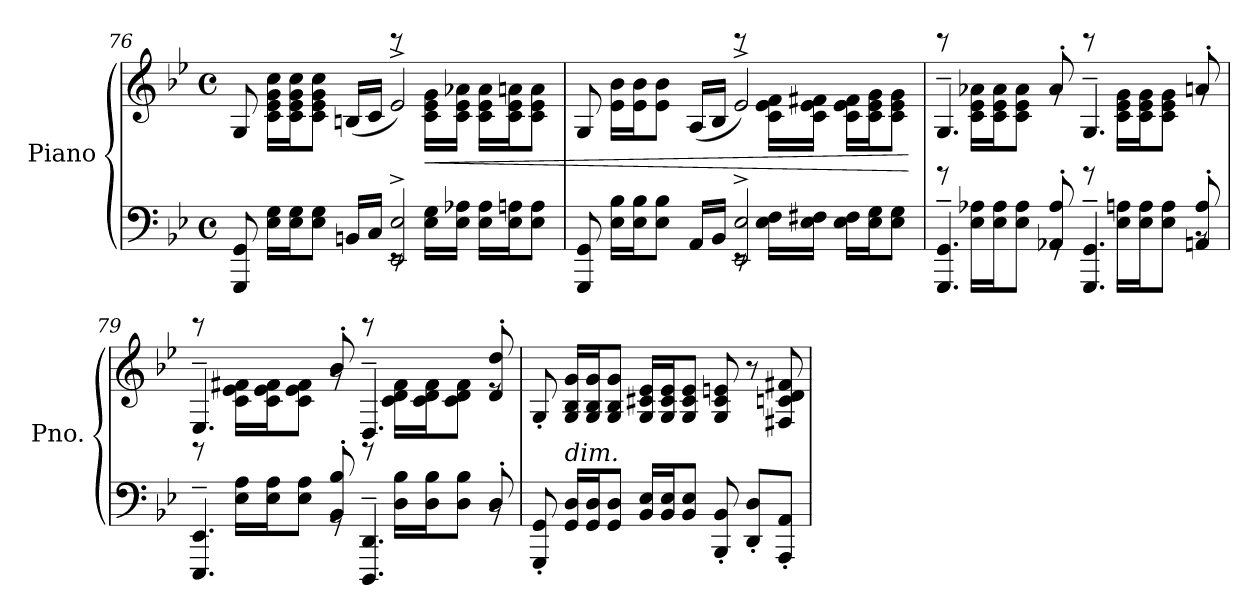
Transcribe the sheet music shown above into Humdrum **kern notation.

**kern	**kern	**dynam
*part1	*part1	*part1
*staff2	*staff1	*staff1/2
*I"Piano	*	*
*I'Pno.	*	*
*clefF4	*clefG2	*
*k[b-e-]	*k[b-e-]	*
*M4/4	*M4/4	*
*met(c)	*met(c)	*
=76	=76	=76
*^	*^	*
8GGG/ 8GG/	8ryy	8G/	8ryy	.
8ryy	16E-\ 16G\LL	8ryy	16c\ 16e-\ 16g\ 16cc\LL	.
.	16E-\ 16G\J	.	16c\ 16e-\ 16g\ 16cc\J	.
8ryy	8E-\ 8G\J	8ryy	8c\ 8e-\ 8g\ 8cc\J	.
16BBn/LL	8ryy	(16Bn/LL	8ryy	.
16C/JJ	.	16c/JJ	.	.
2EE-/^ 2E-/^	8rEE	2e-^/)	8rccc	.
!	!	!	!	!LO:HP:b
.	16E-\ 16G\LL	.	16c\ 16e-\ 16g\LL	<
.	16E-\ 16A-X\JJ	.	16c\ 16e-\ 16a-X\JJ	.
.	16E-\ 16A-\LL	.	16c\ 16e-\ 16a-\LL	.
.	16E-\ 16An\J	.	16c\ 16e-\ 16an\J	.
.	8E-\ 8A\J	.	8c\ 8e-\ 8a\J	.
=77	=77	=77	=77	=77
8GGG/ 8GG/	8ryy	8G/	8ryy	.
8ryy	16E-\ 16B-\LL	8ryy	16e-\ 16b-\LL	.
.	16E-\ 16B-\J	.	16e-\ 16b-\J	.
8ryy	8E-\ 8B-\J	8ryy	8e-\ 8b-\J	.
16AA/LL	8ryy	(16A/LL	8ryy	.
16BB-/JJ	.	16B-/JJ	.	.
2EE-/^ 2E-/^	8rEE	2e-^/)	8rccc	.
.	16E-\ 16F\LL	.	16c\ 16e-\ 16f\LL	.
.	16E-\ 16F#X\JJ	.	16c\ 16e-\ 16f#X\JJ	.
.	16E-\ 16F#\LL	.	16c\ 16e-\ 16f#\LL	.
.	16E-\ 16G\J	.	16c\ 16e-\ 16g\J	.
.	8E-\ 8G\J	.	8c\ 8e-\ 8g\J	.
*v	*v	*	*	*
*	*v	*v	*
.	.	[
!!LO:LB:g=z
=78	=78	=78
*^	*^	*
4.GGG/~ 4.GG/~	8rg	4.G~/	8rccc	.
.	16E-\ 16A-X\LL	.	16c\ 16e-\ 16a-X\LL	.
.	16E-\ 16A-\J	.	16c\ 16e-\ 16a-\J	.
.	8E-\ 8A-\J	.	8c\ 8e-\ 8a-\J	.
8AA-X/' 8A-/'	8rGG	8a-'/	8rg	.
4.GGG/~ 4.GG/~	8rg	4.G~/	8rccc	.
.	16E-\ 16An\LL	.	16c\ 16e-\ 16g\LL	.
.	16E-\ 16A\J	.	16c\ 16e-\ 16g\J	.
.	8E-\ 8A\J	.	8c\ 8e-\ 8g\J	.
8AAn/' 8A/'	8rBB	8an'/	8rg	.
=79	=79	=79	=79	=79
4.EEE-/~ 4.EE-/~	8rg	4.E-~/	8rccc	.
.	16E-\ 16A\LL	.	16c\ 16e-\ 16f#X\LL	.
.	16E-\ 16A\J	.	16c\ 16e-\ 16f#\J	.
.	8E-\ 8A\J	.	8c\ 8e-\ 8f#\J	.
8BB-/' 8B-/'	8rGG	8b-'/	8rg	.
4.DDD/~ 4.DD/~	8rg	4.D~/	8rccc	.
.	16D\ 16B-\LL	.	16c\ 16d\ 16f#\LL	.
.	16D\ 16B-\J	.	16c\ 16d\ 16f#\J	.
.	8D\ 8B-\J	.	8c\ 8d\ 8f#\J	.
8D'/	8rBB	8d/' 8dd/'	8re	.
*v	*v	*	*	*
*	*v	*v	*
=80	=80	=80
8GGG/' 8GG/'	8G'/	.
!LO:TX:a:i:t=dim.	!	!
16GG/ 16D/LL	16G/ 16B-/ 16g/LL	.
16GG/ 16D/J	16G/ 16B-/ 16g/J	.
8GG/ 8D/J	8G/ 8B-/ 8g/J	.
16BB-/ 16E-/LL	16G/ 16c#X/ 16e-/LL	.
16BB-/ 16E-/J	16G/ 16c#/ 16e-/J	.
8BB-/ 8E-/J	8G/ 8c#/ 8e-/J	.
8BBB-/' 8BB-/'	8G/ 8c#/ 8en/	.
8DD/' 8D/'L	8r	.
8AAA/' 8AA/'J	8F#X/ 8cn/ 8d/ 8f#X/	.
=	=	=
*-	*-	*-
